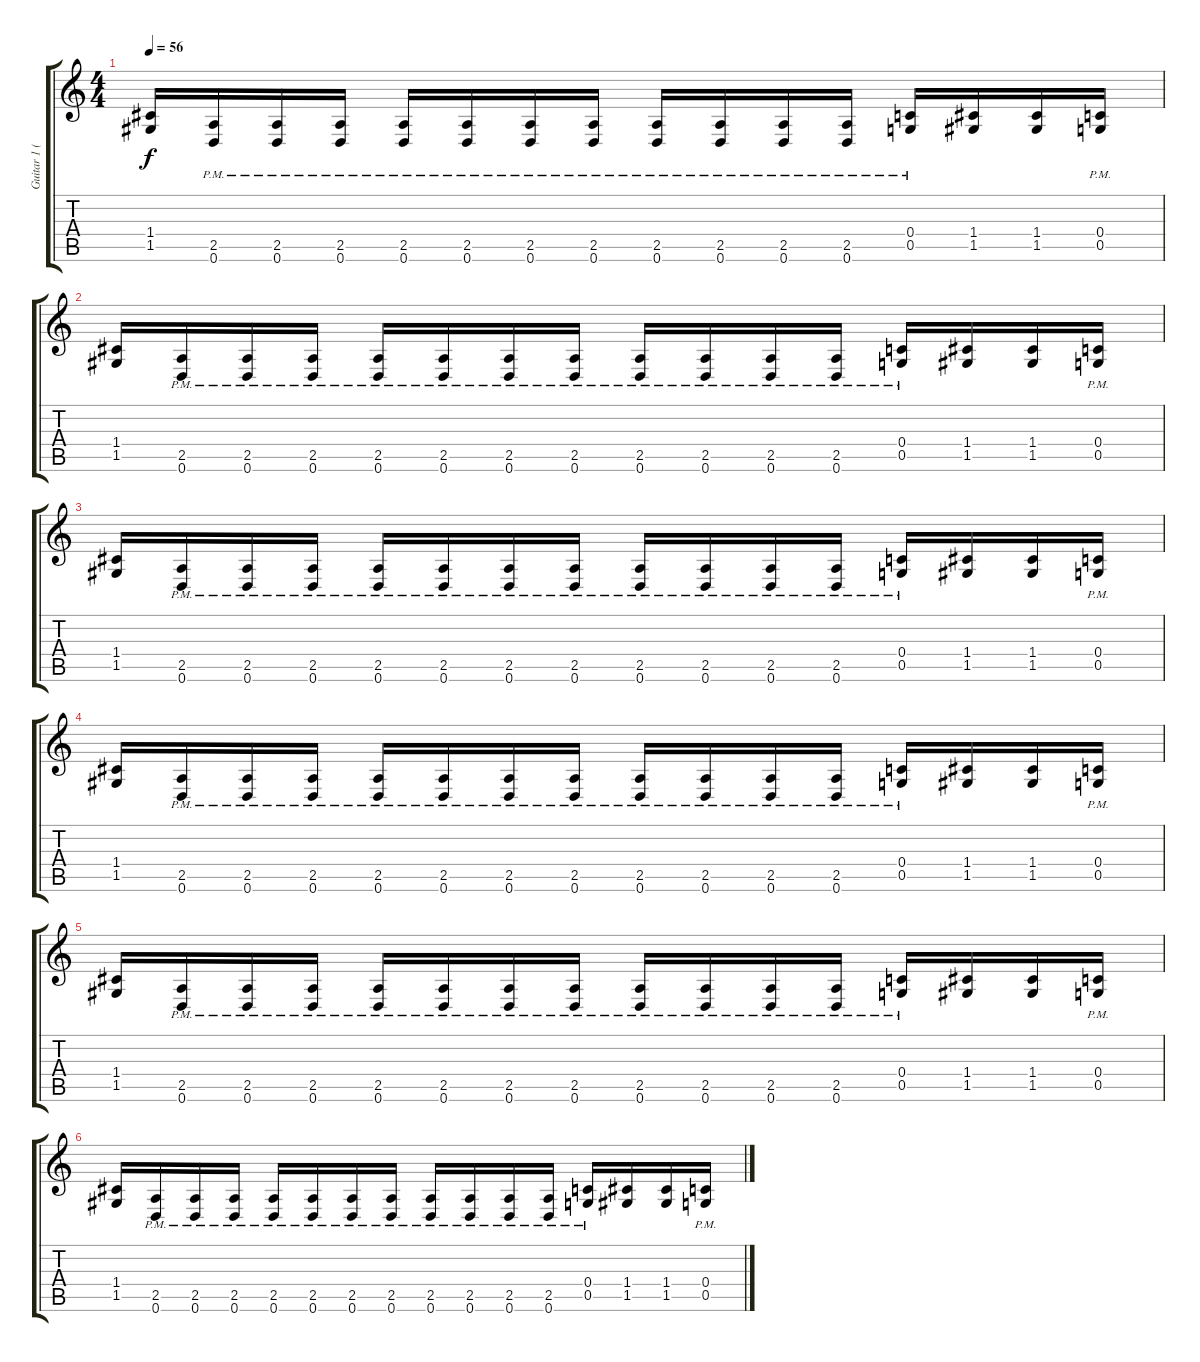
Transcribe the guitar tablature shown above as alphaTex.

\track ("Guitar 1 (Distortion)" "Guitar 1 (") {instrument distortionguitar}
\staff {score tabs}
\tuning (D4 A3 F3 C3 G2 D2) {hide}
\ts (4 4)
\tempo 56
\clef g2
\ks c
(1.4 1.5).16{dy f} (2.5{pm} 0.6{pm}).16 (2.5{pm} 0.6{pm}).16 (2.5{pm} 0.6{pm}).16 (2.5{pm} 0.6{pm}).16 (2.5{pm} 0.6{pm}).16 (2.5{pm} 0.6{pm}).16 (2.5{pm} 0.6{pm}).16 (2.5{pm} 0.6{pm}).16 (2.5{pm} 0.6{pm}).16 (2.5{pm} 0.6{pm}).16 (2.5{pm} 0.6{pm}).16 (0.4{pm} 0.5{pm}).16 (1.4 1.5).16 (1.4 1.5).16 (0.4{pm} 0.5{pm}).16 |
(1.4 1.5).16{volume 0} (2.5{pm} 0.6{pm}).16 (2.5{pm} 0.6{pm}).16 (2.5{pm} 0.6{pm}).16 (2.5{pm} 0.6{pm}).16 (2.5{pm} 0.6{pm}).16 (2.5{pm} 0.6{pm}).16 (2.5{pm} 0.6{pm}).16 (2.5{pm} 0.6{pm}).16 (2.5{pm} 0.6{pm}).16 (2.5{pm} 0.6{pm}).16 (2.5{pm} 0.6{pm}).16 (0.4{pm} 0.5{pm}).16 (1.4 1.5).16 (1.4 1.5).16 (0.4{pm} 0.5{pm}).16 |
(1.4 1.5).16 (2.5{pm} 0.6{pm}).16 (2.5{pm} 0.6{pm}).16 (2.5{pm} 0.6{pm}).16 (2.5{pm} 0.6{pm}).16 (2.5{pm} 0.6{pm}).16 (2.5{pm} 0.6{pm}).16 (2.5{pm} 0.6{pm}).16 (2.5{pm} 0.6{pm}).16 (2.5{pm} 0.6{pm}).16 (2.5{pm} 0.6{pm}).16 (2.5{pm} 0.6{pm}).16 (0.4{pm} 0.5{pm}).16 (1.4 1.5).16 (1.4 1.5).16 (0.4{pm} 0.5{pm}).16 |
(1.4 1.5).16 (2.5{pm} 0.6{pm}).16 (2.5{pm} 0.6{pm}).16 (2.5{pm} 0.6{pm}).16 (2.5{pm} 0.6{pm}).16 (2.5{pm} 0.6{pm}).16 (2.5{pm} 0.6{pm}).16 (2.5{pm} 0.6{pm}).16 (2.5{pm} 0.6{pm}).16 (2.5{pm} 0.6{pm}).16 (2.5{pm} 0.6{pm}).16 (2.5{pm} 0.6{pm}).16 (0.4{pm} 0.5{pm}).16 (1.4 1.5).16 (1.4 1.5).16 (0.4{pm} 0.5{pm}).16 |
(1.4 1.5).16 (2.5{pm} 0.6{pm}).16 (2.5{pm} 0.6{pm}).16 (2.5{pm} 0.6{pm}).16 (2.5{pm} 0.6{pm}).16 (2.5{pm} 0.6{pm}).16 (2.5{pm} 0.6{pm}).16 (2.5{pm} 0.6{pm}).16 (2.5{pm} 0.6{pm}).16 (2.5{pm} 0.6{pm}).16 (2.5{pm} 0.6{pm}).16 (2.5{pm} 0.6{pm}).16 (0.4{pm} 0.5{pm}).16 (1.4 1.5).16 (1.4 1.5).16 (0.4{pm} 0.5{pm}).16 |
(1.4 1.5).16 (2.5{pm} 0.6{pm}).16 (2.5{pm} 0.6{pm}).16 (2.5{pm} 0.6{pm}).16 (2.5{pm} 0.6{pm}).16 (2.5{pm} 0.6{pm}).16 (2.5{pm} 0.6{pm}).16 (2.5{pm} 0.6{pm}).16 (2.5{pm} 0.6{pm}).16 (2.5{pm} 0.6{pm}).16 (2.5{pm} 0.6{pm}).16 (2.5{pm} 0.6{pm}).16 (0.4{pm} 0.5{pm}).16 (1.4 1.5).16 (1.4 1.5).16 (0.4{pm} 0.5{pm}).16
